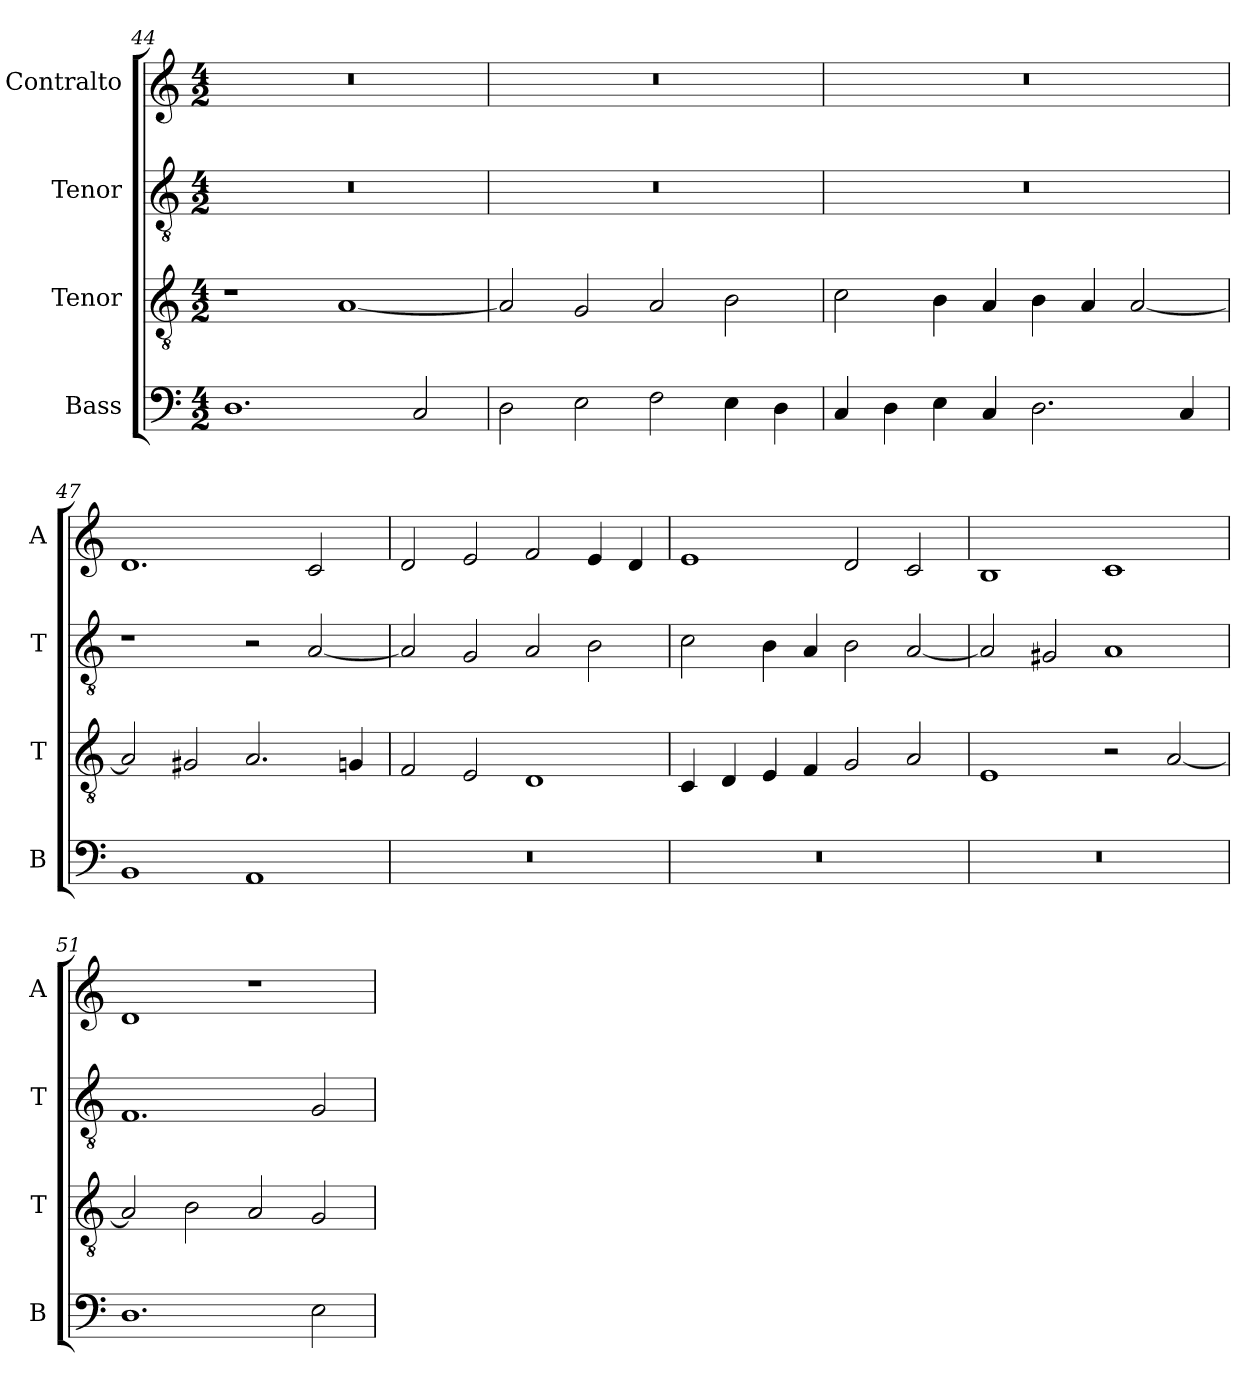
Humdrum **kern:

**kern	**kern	**kern	**kern
*part4	*part3	*part2	*part1
*staff4	*staff3	*staff2	*staff1
*I"Bass	*I"Tenor	*I"Tenor	*I"Contralto
*I'B	*I'T	*I'T	*I'A
*clefF4	*clefGv2	*clefGv2	*clefG2
*k[]	*k[]	*k[]	*k[]
*D:dor	*D:dor	*D:dor	*D:dor
*M4/2	*M4/2	*M4/2	*M4/2
=44	=44	=44	=44
1.D	1r	0r	0r
.	[1A	.	.
2C	.	.	.
=45	=45	=45	=45
2D	2A]	0r	0r
2E	2G	.	.
2F	2A	.	.
4E	2B	.	.
4D	.	.	.
=46	=46	=46	=46
4C	2c	0r	0r
4D	.	.	.
4E	4B	.	.
4C	4A	.	.
2.D	4B	.	.
.	4A	.	.
.	[2A	.	.
4C	.	.	.
=47	=47	=47	=47
1BB	2A]	1r	1.d
.	2G#X	.	.
1AA	2.A	2r	.
.	.	[2A	2c
.	4Gn	.	.
=48	=48	=48	=48
0r	2F	2A]	2d
.	2E	2G	2e
.	1D	2A	2f
.	.	2B	4e
.	.	.	4d
=49	=49	=49	=49
0r	4C	2c	1e
.	4D	.	.
.	4E	4B	.
.	4F	4A	.
.	2G	2B	2d
.	2A	[2A	2c
=50	=50	=50	=50
0r	1E	2A]	1B
.	.	2G#X	.
.	2r	1A	1c
.	[2A	.	.
=51	=51	=51	=51
1.D	2A]	1.F	1d
.	2B	.	.
.	2A	.	1r
2E	2G	2G	.
=	=	=	=
*-	*-	*-	*-
